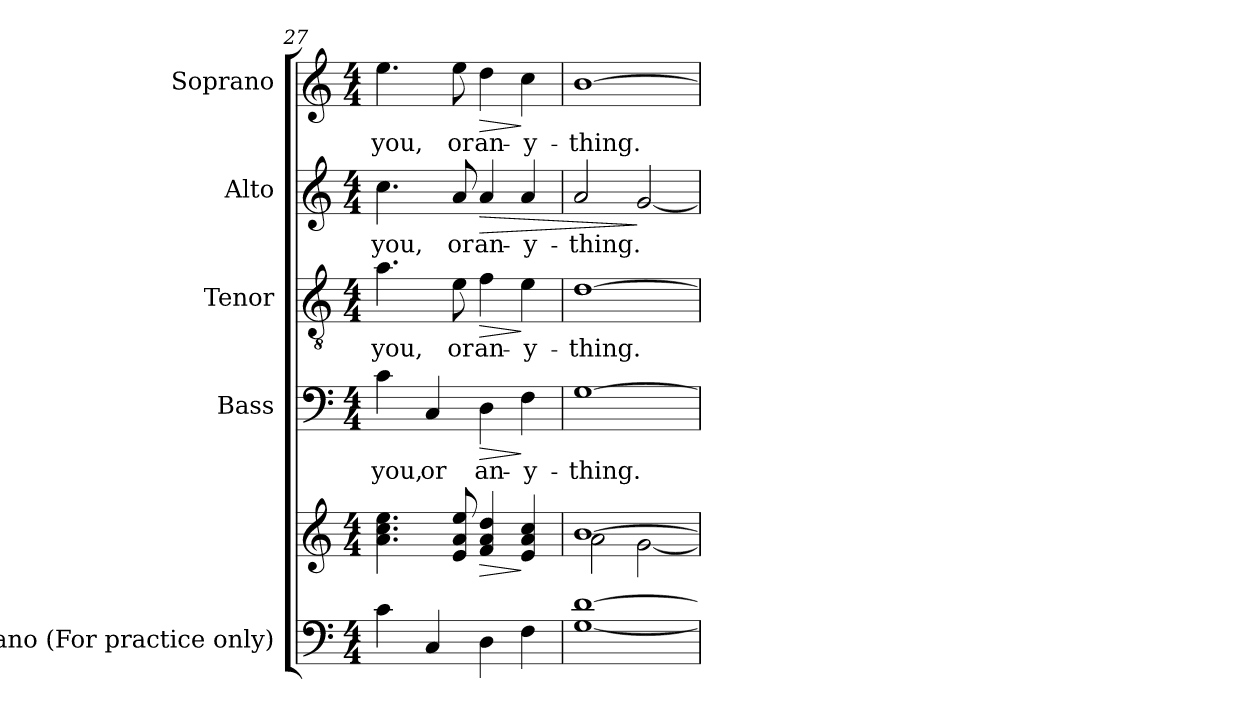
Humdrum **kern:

**kern	**kern	**dynam	**kern	**text	**dynam	**kern	**text	**dynam	**kern	**text	**dynam	**kern	**text	**dynam
*part5	*part5	*part5	*part4	*part4	*part4	*part3	*part3	*part3	*part2	*part2	*part2	*part1	*part1	*part1
*staff6	*staff5	*staff5/6	*staff4	*staff4	*staff4	*staff3	*staff3	*staff3	*staff2	*staff2	*staff2	*staff1	*staff1	*staff1
*I"Piano (For practice only)	*	*	*I"Bass	*	*	*I"Tenor	*	*	*I"Alto	*	*	*I"Soprano	*	*
*I'Pno.	*	*	*I'B.	*	*	*I'T.	*	*	*I'A.	*	*	*I'S.	*	*
*clefF4	*clefG2	*	*clefF4	*	*	*clefGv2	*	*	*clefG2	*	*	*clefG2	*	*
*	*	*	*	*	*	*ITrd7c12	*	*	*	*	*	*	*	*
*k[]	*k[]	*	*k[]	*	*	*k[]	*	*	*k[]	*	*	*k[]	*	*
*C:	*C:	*	*C:	*	*	*C:	*	*	*C:	*	*	*C:	*	*
*M4/4	*M4/4	*	*M4/4	*	*	*M4/4	*	*	*M4/4	*	*	*M4/4	*	*
=27	=27	=27	=27	=27	=27	=27	=27	=27	=27	=27	=27	=27	=27	=27
!	!	!	!	!LO:LY:b:color=#000000	!	!	!	!	!	!	!	!	!	!
!	!	!	!	!	!	!	!LO:LY:b:color=#000000	!	!	!	!	!	!	!
!	!	!	!	!	!	!	!	!	!	!LO:LY:b:color=#000000	!	!	!	!
!	!	!	!	!	!	!	!	!	!	!	!	!	!LO:LY:b:color=#000000	!
4ci\	4.ai\ 4.cci 4.eei	.	4ci\	you,	.	4.Ai\	you,	.	4.cci\	you,	.	4.eei\	you,	.
!	!	!	!	!LO:LY:b:color=#000000	!	!	!	!	!	!	!	!	!	!
4Ci/	.	.	4Ci/	or	.	.	.	.	.	.	.	.	.	.
!	!	!	!	!	!	!	!LO:LY:b:color=#000000	!	!	!	!	!	!	!
!	!	!	!	!	!	!	!	!	!	!LO:LY:b:color=#000000	!	!	!	!
!	!	!	!	!	!	!	!	!	!	!	!	!	!LO:LY:b:color=#000000	!
.	8ei/ 8ai 8eei	.	.	.	.	8Ei\	or	.	8ai/	or	.	8eei\	or	.
!	!	!LO:HP:b	!	!	!	!	!	!	!	!	!	!	!	!
!	!	!	!	!LO:LY:b:color=#000000	!LO:HP:b	!	!	!	!	!	!	!	!	!
!	!	!	!	!	!	!	!LO:LY:b:color=#000000	!LO:HP:b	!	!	!	!	!	!
!	!	!	!	!	!	!	!	!	!	!LO:LY:b:color=#000000	!LO:HP:b	!	!	!
!	!	!	!	!	!	!	!	!	!	!	!	!	!LO:LY:b:color=#000000	!LO:HP:b
4Di\	4fi/ 4ai 4ddi	>	4Di\	an-	>	4Fi\	an-	>	4ai/	an-	>	4ddi\	an-	>
!	!	!	!	!LO:LY:b:color=#000000	!	!	!	!	!	!	!	!	!	!
!	!	!	!	!	!	!	!LO:LY:b:color=#000000	!	!	!	!	!	!	!
!	!	!	!	!	!	!	!	!	!	!LO:LY:b:color=#000000	!	!	!	!
!	!	!	!	!	!	!	!	!	!	!	!	!	!LO:LY:b:color=#000000	!
4Fi\	4ei/ 4ai 4cci	]	4Fi\	-y-	]	4Ei\	-y-	]	4ai/	-y-	.	4cci\	-y-	]
=28	=28	=28	=28	=28	=28	=28	=28	=28	=28	=28	=28	=28	=28	=28
*	*^	*	*	*	*	*	*	*	*	*	*	*	*	*
!	!	!	!	!	!LO:LY:b:color=#000000	!	!	!	!	!	!	!	!	!	!
!	!	!	!	!	!	!	!	!LO:LY:b:color=#000000	!	!	!	!	!	!	!
!	!	!	!	!	!	!	!	!	!	!	!LO:LY:b:color=#000000	!	!	!	!
!	!	!	!	!	!	!	!	!	!	!	!	!	!	!LO:LY:b:color=#000000	!
[<1Gi [>1di	[>1bi	2ai\	.	[>1Gi	-thing.	.	[>1Di	-thing.	.	2ai/	-thing.	.	[>1bi	-thing.	.
.	.	[<2gi\	.	.	.	.	.	.	.	[<2gi/	.	]	.	.	.
*	*v	*v	*	*	*	*	*	*	*	*	*	*	*	*	*
=	=	=	=	=	=	=	=	=	=	=	=	=	=	=
*-	*-	*-	*-	*-	*-	*-	*-	*-	*-	*-	*-	*-	*-	*-
